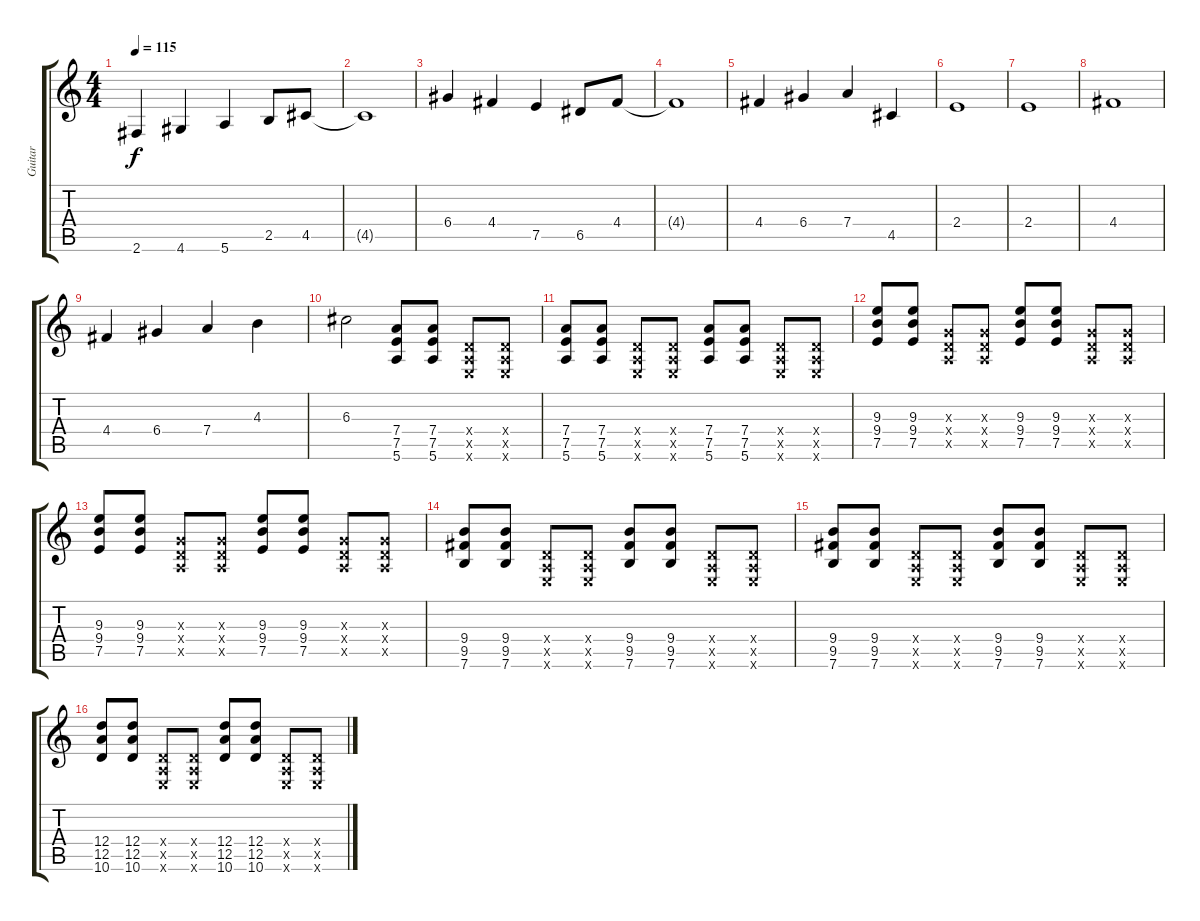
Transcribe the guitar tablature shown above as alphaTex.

\track ("Guitar" "Guitar") {instrument overdrivenguitar}
\staff {score tabs}
\tuning (E4 B3 G3 D3 A2 E2) {hide}
\ts (4 4)
\tempo 115
\clef g2
\ks c
2.6.4{dy f} 4.6.4 5.6.4 2.5.8 4.5.8 |
4.5{t}.1 |
6.4.4 4.4.4 7.5.4 6.5.8 4.4.8 |
4.4{t}.1 |
4.4.4 6.4.4 7.4.4 4.5.4 |
2.4.1 |
2.4.1 |
4.4.1 |
4.4.4 6.4.4 7.4.4 4.3.4 |
6.3.2 (7.4 7.5 5.6).8{volume 9 instrument overdrivenguitar} (7.4 7.5 5.6).8 (0.4{x} 0.5{x} 0.6{x}).8 (0.4{x} 0.5{x} 0.6{x}).8 |
(7.4 7.5 5.6).8 (7.4 7.5 5.6).8 (0.4{x} 0.5{x} 0.6{x}).8 (0.4{x} 0.5{x} 0.6{x}).8 (7.4 7.5 5.6).8 (7.4 7.5 5.6).8 (0.4{x} 0.5{x} 0.6{x}).8 (0.4{x} 0.5{x} 0.6{x}).8 |
(9.3 9.4 7.5).8 (9.3 9.4 7.5).8 (0.3{x} 0.4{x} 0.5{x}).8 (0.3{x} 0.4{x} 0.5{x}).8 (9.3 9.4 7.5).8 (9.3 9.4 7.5).8 (0.3{x} 0.4{x} 0.5{x}).8 (0.3{x} 0.4{x} 0.5{x}).8 |
(9.3 9.4 7.5).8 (9.3 9.4 7.5).8 (0.3{x} 0.4{x} 0.5{x}).8 (0.3{x} 0.4{x} 0.5{x}).8 (9.3 9.4 7.5).8 (9.3 9.4 7.5).8 (0.3{x} 0.4{x} 0.5{x}).8 (0.3{x} 0.4{x} 0.5{x}).8 |
(9.4 9.5 7.6).8 (9.4 9.5 7.6).8 (0.4{x} 0.5{x} 0.6{x}).8 (0.4{x} 0.5{x} 0.6{x}).8 (9.4 9.5 7.6).8 (9.4 9.5 7.6).8 (0.4{x} 0.5{x} 0.6{x}).8 (0.4{x} 0.5{x} 0.6{x}).8 |
(9.4 9.5 7.6).8 (9.4 9.5 7.6).8 (0.4{x} 0.5{x} 0.6{x}).8 (0.4{x} 0.5{x} 0.6{x}).8 (9.4 9.5 7.6).8 (9.4 9.5 7.6).8 (0.4{x} 0.5{x} 0.6{x}).8 (0.4{x} 0.5{x} 0.6{x}).8 |
(12.4 12.5 10.6).8 (12.4 12.5 10.6).8 (0.4{x} 0.5{x} 0.6{x}).8 (0.4{x} 0.5{x} 0.6{x}).8 (12.4 12.5 10.6).8 (12.4 12.5 10.6).8 (0.4{x} 0.5{x} 0.6{x}).8 (0.4{x} 0.5{x} 0.6{x}).8
